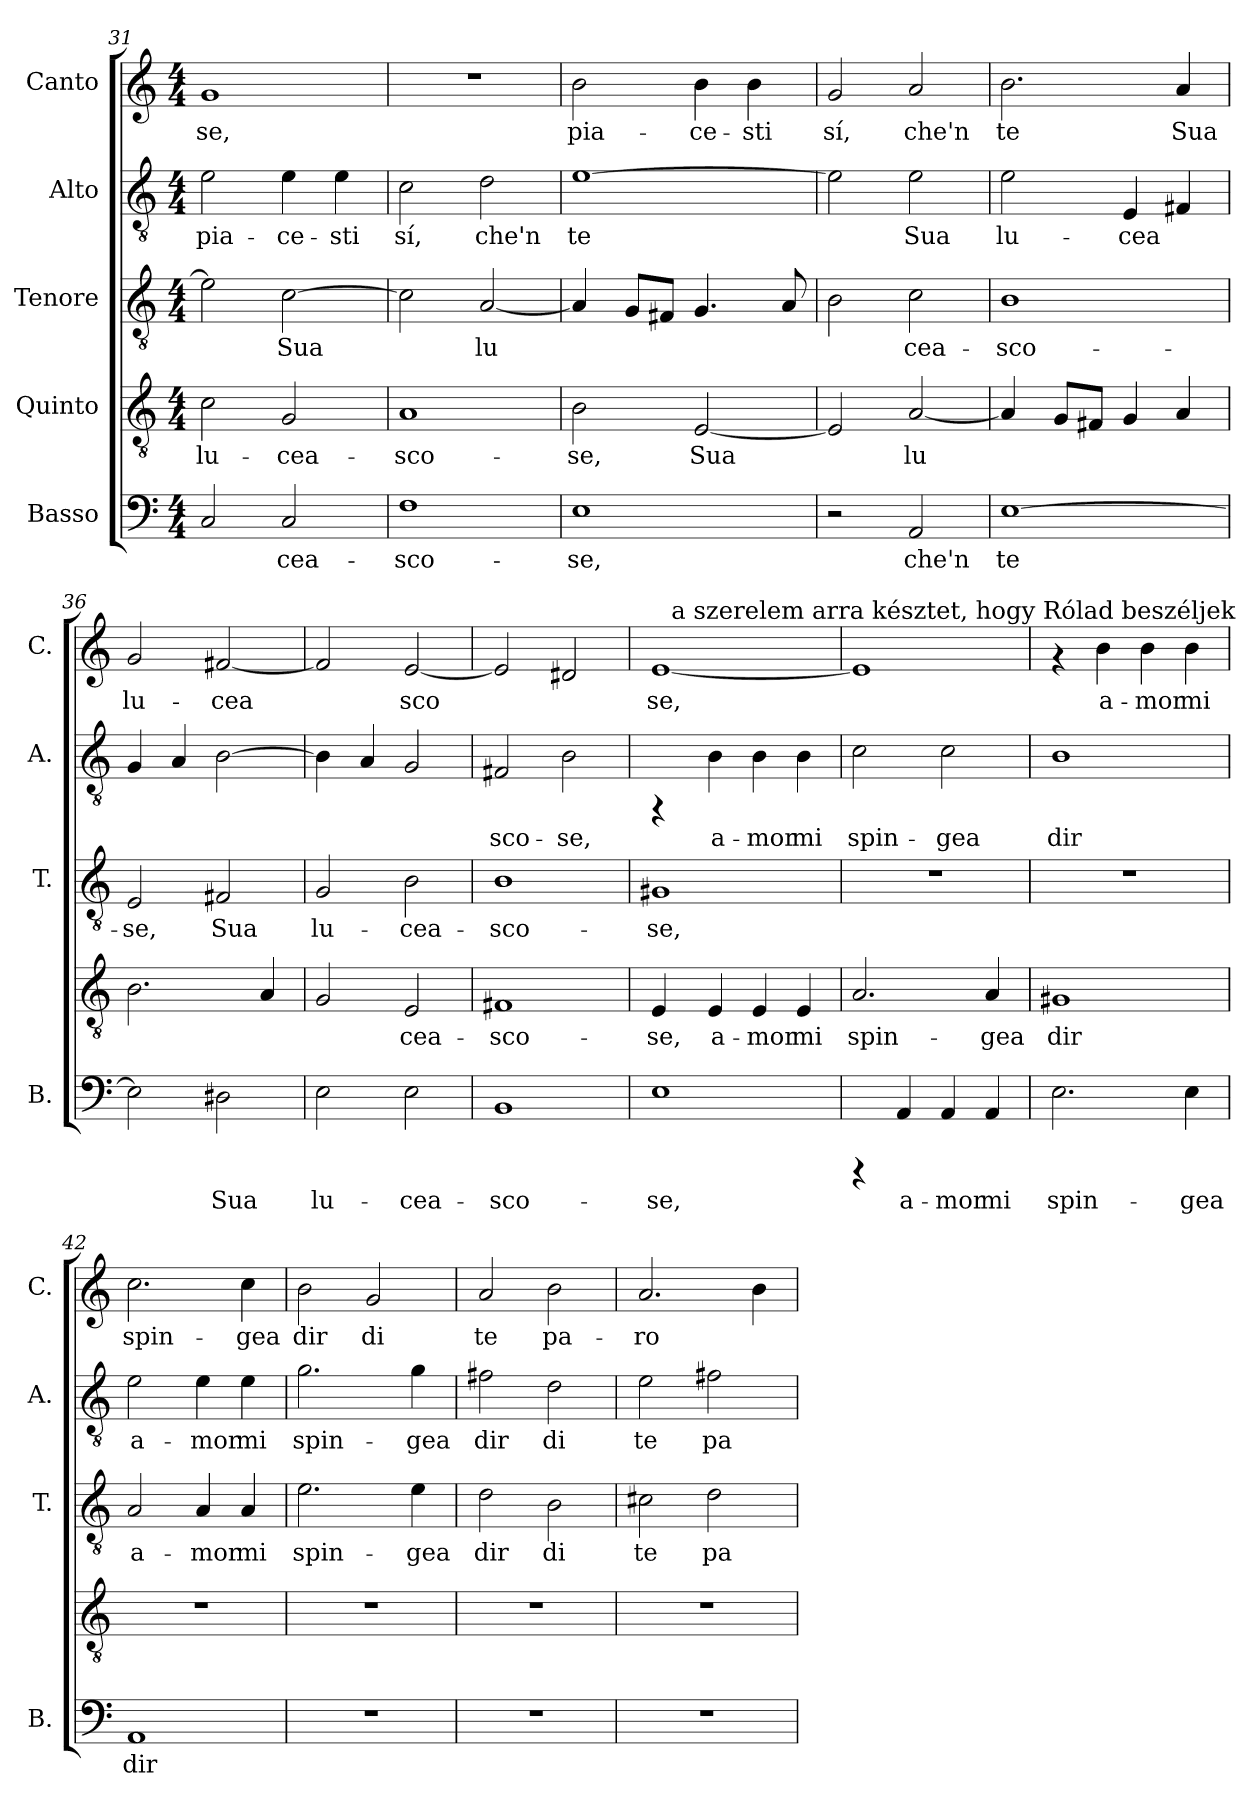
**kern	**text	**kern	**text	**kern	**text	**kern	**text	**kern	**text
*part5	*part5	*part4	*part4	*part3	*part3	*part2	*part2	*part1	*part1
*staff5	*staff5	*staff4	*staff4	*staff3	*staff3	*staff2	*staff2	*staff1	*staff1
*I"Basso	*	*I"Quinto	*	*I"Tenore	*	*I"Alto	*	*I"Canto	*
*I'B.	*	*	*	*I'T.	*	*I'A.	*	*I'C.	*
*clefF4	*	*clefGv2	*	*clefGv2	*	*clefGv2	*	*clefG2	*
*k[]	*	*k[]	*	*k[]	*	*k[]	*	*k[]	*
*C:	*	*C:	*	*C:	*	*C:	*	*C:	*
*M4/4	*	*M4/4	*	*M4/4	*	*M4/4	*	*M4/4	*
=31	=31	=31	=31	=31	=31	=31	=31	=31	=31
!	!LO:LY:b:cj	!	!LO:LY:b:cj	!	!LO:LY:b:cj	!	!LO:LY:b:cj	!	!LO:LY:b:cj
2C/	--	2c\	lu-	2e\]	.	2e\	pia-	1g	-se,
!	!LO:LY:b:cj	!	!LO:LY:b:cj	!	!LO:LY:b:cj	!	!LO:LY:b:cj	!	!
2C/	-cea-	2G/	-cea-	[>2c\	Sua	4e\	-ce-	.	.
!	!	!	!	!	!	!	!LO:LY:b:cj	!	!
.	.	.	.	.	.	4e\	-sti	.	.
=32	=32	=32	=32	=32	=32	=32	=32	=32	=32
!	!LO:LY:b:cj	!	!LO:LY:b:cj	!	!LO:LY:b:cj	!	!LO:LY:b:cj	!	!
1F	-sco-	1A	-sco-	2c\]	.	2c\	sí,	1r	.
!	!	!	!	!	!LO:LY:b:cj	!	!LO:LY:b:cj	!	!
.	.	.	.	[<2A/	lu-	2d\	che'n	.	.
=33	=33	=33	=33	=33	=33	=33	=33	=33	=33
!	!LO:LY:b:cj	!	!LO:LY:b:cj	!	!LO:LY:b:cj	!	!LO:LY:b:cj	!	!LO:LY:b:cj
1E	-se,	2B\	-se,	4A/]	--	[>1e	te	2b\	pia-
!	!	!	!	!	!LO:LY:b:cj	!	!	!	!
.	.	.	.	8G/L	--	.	.	.	.
!	!	!	!	!	!LO:LY:b:cj	!	!	!	!
.	.	.	.	8F#X/J	--	.	.	.	.
!	!	!	!LO:LY:b:cj	!	!LO:LY:b:cj	!	!	!	!LO:LY:b:cj
.	.	[<2E/	Sua	4.G/	--	.	.	4b\	-ce-
!	!	!	!	!	!	!	!	!	!LO:LY:b:cj
.	.	.	.	.	.	.	.	4b\	-sti
!	!	!	!	!	!LO:LY:b:cj	!	!	!	!
.	.	.	.	8A/	--	.	.	.	.
=34	=34	=34	=34	=34	=34	=34	=34	=34	=34
!	!	!	!LO:LY:b:cj	!	!LO:LY:b:cj	!	!LO:LY:b:cj	!	!LO:LY:b:cj
2r	.	2E/]	.	2B\	--	2e\]	.	2g/	sí,
!	!LO:LY:b:cj	!	!LO:LY:b:cj	!	!LO:LY:b:cj	!	!LO:LY:b:cj	!	!LO:LY:b:cj
2AA/	che'n	[<2A/	lu-	2c\	-cea-	2e\	Sua	2a/	che'n
=35	=35	=35	=35	=35	=35	=35	=35	=35	=35
!	!LO:LY:b:cj	!	!LO:LY:b:cj	!	!LO:LY:b:cj	!	!LO:LY:b:cj	!	!LO:LY:b:cj
[>1E	te	4A/]	--	1B	-sco-	2e\	lu-	2.b\	te
!	!	!	!LO:LY:b:cj	!	!	!	!	!	!
.	.	8G/L	--	.	.	.	.	.	.
!	!	!	!LO:LY:b:cj	!	!	!	!	!	!
.	.	8F#X/J	--	.	.	.	.	.	.
!	!	!	!LO:LY:b:cj	!	!	!	!LO:LY:b:cj	!	!
.	.	4G/	--	.	.	4E/	-cea-	.	.
!	!	!	!LO:LY:b:cj	!	!	!	!LO:LY:b:cj	!	!LO:LY:b:cj
.	.	4A/	--	.	.	4F#X/	--	4a/	Sua
=36	=36	=36	=36	=36	=36	=36	=36	=36	=36
!	!LO:LY:b:cj	!	!LO:LY:b:cj	!	!LO:LY:b:cj	!	!LO:LY:b:cj	!	!LO:LY:b:cj
2E\]	.	2.B\	--	2E/	-se,	4G/	--	2g/	lu-
!	!	!	!	!	!	!	!LO:LY:b:cj	!	!
.	.	.	.	.	.	4A/	--	.	.
!	!LO:LY:b:cj	!	!	!	!LO:LY:b:cj	!	!LO:LY:b:cj	!	!LO:LY:b:cj
2D#X\	Sua	.	.	2F#X/	Sua	[>2B\	--	[<2f#X/	-cea-
!	!	!	!LO:LY:b:cj	!	!	!	!	!	!
.	.	4A/	--	.	.	.	.	.	.
=37	=37	=37	=37	=37	=37	=37	=37	=37	=37
!	!LO:LY:b:cj	!	!LO:LY:b:cj	!	!LO:LY:b:cj	!	!LO:LY:b:cj	!	!LO:LY:b:cj
2E\	lu-	2G/	--	2G/	lu-	4B\]	--	2f#/]	--
!	!	!	!	!	!	!	!LO:LY:b:cj	!	!
.	.	.	.	.	.	4A/	--	.	.
!	!LO:LY:b:cj	!	!LO:LY:b:cj	!	!LO:LY:b:cj	!	!LO:LY:b:cj	!	!LO:LY:b:cj
2E\	-cea-	2E/	-cea-	2B\	-cea-	2G/	--	[<2e/	-sco-
!!LO:PB:g=z
=38	=38	=38	=38	=38	=38	=38	=38	=38	=38
!	!LO:LY:b:cj	!	!LO:LY:b:cj	!	!LO:LY:b:cj	!	!LO:LY:b:cj	!	!LO:LY:b:cj
1BB	-sco-	1F#X	-sco-	1B	-sco-	2F#X/	-sco-	2e/]	--
!	!	!	!	!	!	!	!LO:LY:b:cj	!	!LO:LY:b:cj
.	.	.	.	.	.	2B\	-se,	2d#X/	--
=39	=39	=39	=39	=39	=39	=39	=39	=39	=39
!	!LO:LY:b:cj	!	!LO:LY:b:cj	!	!LO:LY:b:cj	!	!	!	!LO:LY:b:cj
*	*	*	*	*	*	*	*	*^	*
1E	-se,	4E/	-se,	1G#X	-se,	4rFF	.	[<1e	16ryy	-se,
!	!	!	!	!	!	!	!	!	!LO:TX:a:t=a szerelem arra késztet, hogy Rólad beszéljek	!
.	.	.	.	.	.	.	.	.	2...ryy	.
!	!	!	!LO:LY:b:cj	!	!	!	!LO:LY:b:cj	!	!	!
.	.	4E/	a-	.	.	4B\	a-	.	.	.
!	!	!	!LO:LY:b:cj	!	!	!	!LO:LY:b:cj	!	!	!
.	.	4E/	-mor	.	.	4B\	-mor	.	.	.
!	!	!	!LO:LY:b:cj	!	!	!	!LO:LY:b:cj	!	!	!
.	.	4E/	mi	.	.	4B\	mi	.	.	.
=40	=40	=40	=40	=40	=40	=40	=40	=40	=40	=40
!	!	!	!LO:LY:b:cj	!	!	!	!LO:LY:b:cj	!	!	!LO:LY:b:cj
*	*	*	*	*	*	*	*	*v	*v	*
4rCCC	.	2.A/	spin-	1r	.	2c\	spin-	1e]	.
!	!LO:LY:b:cj	!	!	!	!	!	!	!	!
4AA/	a-	.	.	.	.	.	.	.	.
!	!LO:LY:b:cj	!	!	!	!	!	!LO:LY:b:cj	!	!
4AA/	-mor	.	.	.	.	2c\	-gea	.	.
!	!LO:LY:b:cj	!	!LO:LY:b:cj	!	!	!	!	!	!
4AA/	mi	4A/	-gea	.	.	.	.	.	.
=41	=41	=41	=41	=41	=41	=41	=41	=41	=41
!	!LO:LY:b:cj	!	!LO:LY:b:cj	!	!	!	!LO:LY:b:cj	!	!
2.E\	spin-	1G#X	dir	1r	.	1B	dir	4rf	.
!	!	!	!	!	!	!	!	!	!LO:LY:b:cj
.	.	.	.	.	.	.	.	4b\	a-
!	!	!	!	!	!	!	!	!	!LO:LY:b:cj
.	.	.	.	.	.	.	.	4b\	-mor
!	!LO:LY:b:cj	!	!	!	!	!	!	!	!LO:LY:b:cj
4E\	-gea	.	.	.	.	.	.	4b\	mi
=42	=42	=42	=42	=42	=42	=42	=42	=42	=42
!	!LO:LY:b:cj	!	!	!	!LO:LY:b:cj	!	!LO:LY:b:cj	!	!LO:LY:b:cj
1AA	dir	1r	.	2A/	a-	2e\	a-	2.cc\	spin-
!	!	!	!	!	!LO:LY:b:cj	!	!LO:LY:b:cj	!	!
.	.	.	.	4A/	-mor	4e\	-mor	.	.
!	!	!	!	!	!LO:LY:b:cj	!	!LO:LY:b:cj	!	!LO:LY:b:cj
.	.	.	.	4A/	mi	4e\	mi	4cc\	-gea
=43	=43	=43	=43	=43	=43	=43	=43	=43	=43
!	!	!	!	!	!LO:LY:b:cj	!	!LO:LY:b:cj	!	!LO:LY:b:cj
1r	.	1r	.	2.e\	spin-	2.g\	spin-	2b\	dir
!	!	!	!	!	!	!	!	!	!LO:LY:b:cj
.	.	.	.	.	.	.	.	2g/	di
!	!	!	!	!	!LO:LY:b:cj	!	!LO:LY:b:cj	!	!
.	.	.	.	4e\	-gea	4g\	-gea	.	.
=44	=44	=44	=44	=44	=44	=44	=44	=44	=44
!	!	!	!	!	!LO:LY:b:cj	!	!LO:LY:b:cj	!	!LO:LY:b:cj
1r	.	1r	.	2d\	dir	2f#X\	dir	2a/	te
!	!	!	!	!	!LO:LY:b:cj	!	!LO:LY:b:cj	!	!LO:LY:b:cj
.	.	.	.	2B\	di	2d\	di	2b\	pa-
!!LO:PB:g=z
=45	=45	=45	=45	=45	=45	=45	=45	=45	=45
!	!	!	!	!	!LO:LY:b:cj	!	!LO:LY:b:cj	!	!LO:LY:b:cj
1r	.	1r	.	2c#X\	te	2e\	te	2.a/	-ro-
!	!	!	!	!	!LO:LY:b:cj	!	!LO:LY:b:cj	!	!
.	.	.	.	2d\	pa-	2f#X\	pa-	.	.
!	!	!	!	!	!	!	!	!	!LO:LY:b:cj
.	.	.	.	.	.	.	.	4b\	--
=	=	=	=	=	=	=	=	=	=
*-	*-	*-	*-	*-	*-	*-	*-	*-	*-
